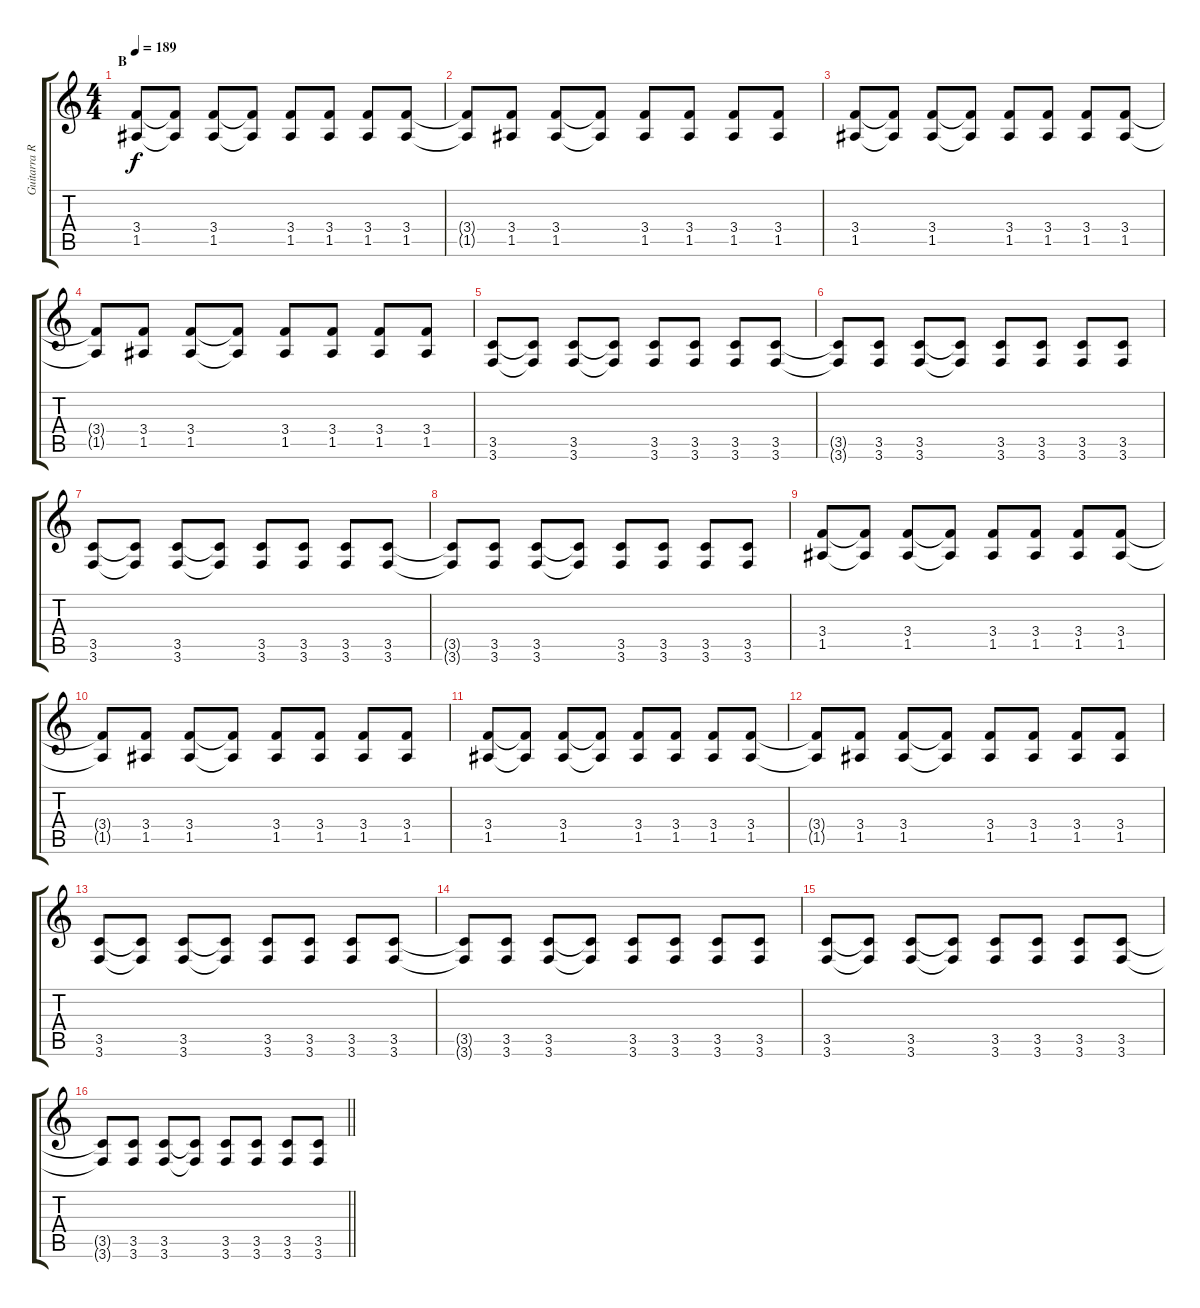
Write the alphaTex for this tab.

\track ("Guitarra R1" "Guitarra R") {instrument overdrivenguitar}
\staff {score tabs}
\tuning (E4 B3 G3 D3 A2 D2) {hide}
\ts (4 4)
\section ("" "B")
\tempo 189
\clef g2
\ks c
(3.4 1.5).8{dy f} (3.4{t} 1.5{t}).8 (3.4 1.5).8 (3.4{t} 1.5{t}).8 (3.4 1.5).8 (3.4 1.5).8 (3.4 1.5).8 (3.4 1.5).8 |
(3.4{t} 1.5{t}).8 (3.4 1.5).8 (3.4 1.5).8 (3.4{t} 1.5{t}).8 (3.4 1.5).8 (3.4 1.5).8 (3.4 1.5).8 (3.4 1.5).8 |
(3.4 1.5).8 (3.4{t} 1.5{t}).8 (3.4 1.5).8 (3.4{t} 1.5{t}).8 (3.4 1.5).8 (3.4 1.5).8 (3.4 1.5).8 (3.4 1.5).8 |
(3.4{t} 1.5{t}).8 (3.4 1.5).8 (3.4 1.5).8 (3.4{t} 1.5{t}).8 (3.4 1.5).8 (3.4 1.5).8 (3.4 1.5).8 (3.4 1.5).8 |
(3.5 3.6).8 (3.5{t} 3.6{t}).8 (3.5 3.6).8 (3.5{t} 3.6{t}).8 (3.5 3.6).8 (3.5 3.6).8 (3.5 3.6).8 (3.5 3.6).8 |
(3.5{t} 3.6{t}).8 (3.5 3.6).8 (3.5 3.6).8 (3.5{t} 3.6{t}).8 (3.5 3.6).8 (3.5 3.6).8 (3.5 3.6).8 (3.5 3.6).8 |
(3.5 3.6).8 (3.5{t} 3.6{t}).8 (3.5 3.6).8 (3.5{t} 3.6{t}).8 (3.5 3.6).8 (3.5 3.6).8 (3.5 3.6).8 (3.5 3.6).8 |
(3.5{t} 3.6{t}).8 (3.5 3.6).8 (3.5 3.6).8 (3.5{t} 3.6{t}).8 (3.5 3.6).8 (3.5 3.6).8 (3.5 3.6).8 (3.5 3.6).8 |
(3.4 1.5).8 (3.4{t} 1.5{t}).8 (3.4 1.5).8 (3.4{t} 1.5{t}).8 (3.4 1.5).8 (3.4 1.5).8 (3.4 1.5).8 (3.4 1.5).8 |
(3.4{t} 1.5{t}).8 (3.4 1.5).8 (3.4 1.5).8 (3.4{t} 1.5{t}).8 (3.4 1.5).8 (3.4 1.5).8 (3.4 1.5).8 (3.4 1.5).8 |
(3.4 1.5).8 (3.4{t} 1.5{t}).8 (3.4 1.5).8 (3.4{t} 1.5{t}).8 (3.4 1.5).8 (3.4 1.5).8 (3.4 1.5).8 (3.4 1.5).8 |
(3.4{t} 1.5{t}).8 (3.4 1.5).8 (3.4 1.5).8 (3.4{t} 1.5{t}).8 (3.4 1.5).8 (3.4 1.5).8 (3.4 1.5).8 (3.4 1.5).8 |
(3.5 3.6).8 (3.5{t} 3.6{t}).8 (3.5 3.6).8 (3.5{t} 3.6{t}).8 (3.5 3.6).8 (3.5 3.6).8 (3.5 3.6).8 (3.5 3.6).8 |
(3.5{t} 3.6{t}).8 (3.5 3.6).8 (3.5 3.6).8 (3.5{t} 3.6{t}).8 (3.5 3.6).8 (3.5 3.6).8 (3.5 3.6).8 (3.5 3.6).8 |
(3.5 3.6).8 (3.5{t} 3.6{t}).8 (3.5 3.6).8 (3.5{t} 3.6{t}).8 (3.5 3.6).8 (3.5 3.6).8 (3.5 3.6).8 (3.5 3.6).8 |
\barLineRight lightlight
(3.5{t} 3.6{t}).8 (3.5 3.6).8 (3.5 3.6).8 (3.5{t} 3.6{t}).8 (3.5 3.6).8 (3.5 3.6).8 (3.5 3.6).8 (3.5 3.6).8
